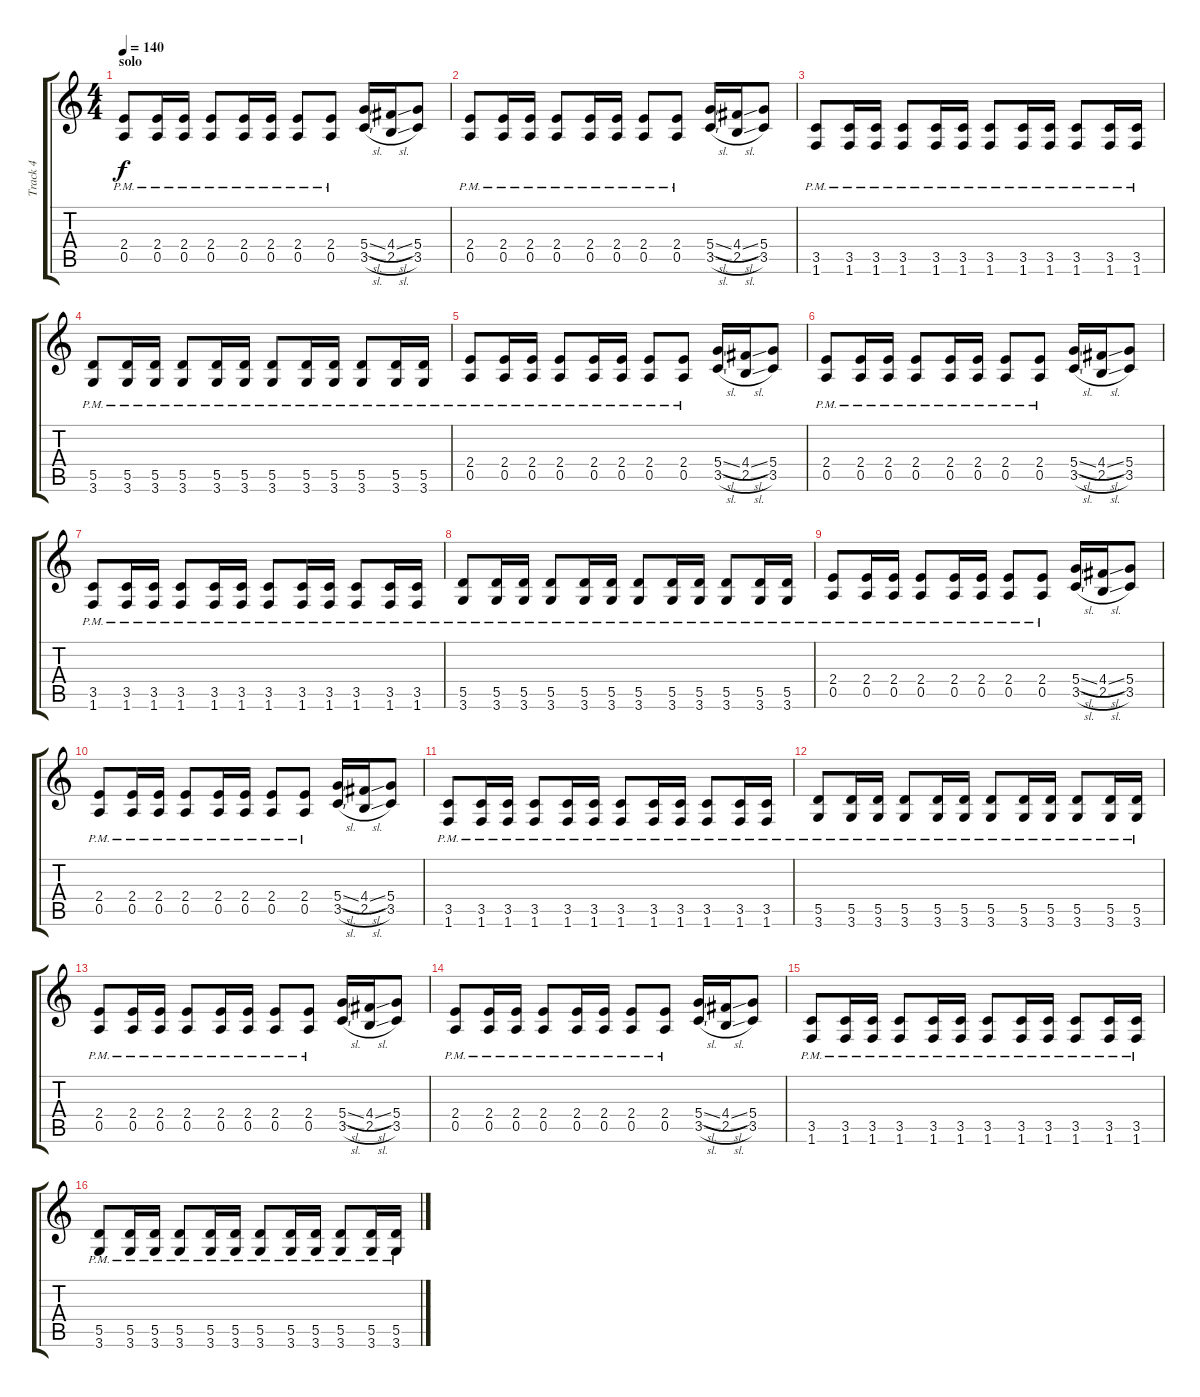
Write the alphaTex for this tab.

\track ("Track 4" "Track 4") {instrument distortionguitar}
\staff {score tabs}
\tuning (E4 B3 G3 D3 A2 E2) {hide}
\ts (4 4)
\section ("" "solo")
\tempo 140
\clef g2
\ks c
(2.4{pm} 0.5{pm}).8{dy f} (2.4{pm} 0.5{pm}).16 (2.4{pm} 0.5{pm}).16 (2.4{pm} 0.5{pm}).8 (2.4{pm} 0.5{pm}).16 (2.4{pm} 0.5{pm}).16 (2.4{pm} 0.5{pm}).8 (2.4{pm} 0.5{pm}).8 (5.4{sl} 3.5{sl}).16 (4.4{sl} 2.5{sl}).16 (5.4 3.5).8 |
(2.4{pm} 0.5{pm}).8 (2.4{pm} 0.5{pm}).16 (2.4{pm} 0.5{pm}).16 (2.4{pm} 0.5{pm}).8 (2.4{pm} 0.5{pm}).16 (2.4{pm} 0.5{pm}).16 (2.4{pm} 0.5{pm}).8 (2.4{pm} 0.5{pm}).8 (5.4{sl} 3.5{sl}).16 (4.4{sl} 2.5{sl}).16 (5.4 3.5).8 |
(3.5{pm} 1.6{pm}).8 (3.5{pm} 1.6{pm}).16 (3.5{pm} 1.6{pm}).16 (3.5{pm} 1.6{pm}).8 (3.5{pm} 1.6{pm}).16 (3.5{pm} 1.6{pm}).16 (3.5{pm} 1.6{pm}).8 (3.5{pm} 1.6{pm}).16 (3.5{pm} 1.6{pm}).16 (3.5{pm} 1.6{pm}).8 (3.5{pm} 1.6{pm}).16 (3.5{pm} 1.6{pm}).16 |
(5.5{pm} 3.6{pm}).8 (5.5{pm} 3.6{pm}).16 (5.5{pm} 3.6{pm}).16 (5.5{pm} 3.6{pm}).8 (5.5{pm} 3.6{pm}).16 (5.5{pm} 3.6{pm}).16 (5.5{pm} 3.6{pm}).8 (5.5{pm} 3.6{pm}).16 (5.5{pm} 3.6{pm}).16 (5.5{pm} 3.6{pm}).8 (5.5{pm} 3.6{pm}).16 (5.5{pm} 3.6{pm}).16 |
(2.4{pm} 0.5{pm}).8 (2.4{pm} 0.5{pm}).16 (2.4{pm} 0.5{pm}).16 (2.4{pm} 0.5{pm}).8 (2.4{pm} 0.5{pm}).16 (2.4{pm} 0.5{pm}).16 (2.4{pm} 0.5{pm}).8 (2.4{pm} 0.5{pm}).8 (5.4{sl} 3.5{sl}).16 (4.4{sl} 2.5{sl}).16 (5.4 3.5).8 |
(2.4{pm} 0.5{pm}).8 (2.4{pm} 0.5{pm}).16 (2.4{pm} 0.5{pm}).16 (2.4{pm} 0.5{pm}).8 (2.4{pm} 0.5{pm}).16 (2.4{pm} 0.5{pm}).16 (2.4{pm} 0.5{pm}).8 (2.4{pm} 0.5{pm}).8 (5.4{sl} 3.5{sl}).16 (4.4{sl} 2.5{sl}).16 (5.4 3.5).8 |
(3.5{pm} 1.6{pm}).8 (3.5{pm} 1.6{pm}).16 (3.5{pm} 1.6{pm}).16 (3.5{pm} 1.6{pm}).8 (3.5{pm} 1.6{pm}).16 (3.5{pm} 1.6{pm}).16 (3.5{pm} 1.6{pm}).8 (3.5{pm} 1.6{pm}).16 (3.5{pm} 1.6{pm}).16 (3.5{pm} 1.6{pm}).8 (3.5{pm} 1.6{pm}).16 (3.5{pm} 1.6{pm}).16 |
(5.5{pm} 3.6{pm}).8 (5.5{pm} 3.6{pm}).16 (5.5{pm} 3.6{pm}).16 (5.5{pm} 3.6{pm}).8 (5.5{pm} 3.6{pm}).16 (5.5{pm} 3.6{pm}).16 (5.5{pm} 3.6{pm}).8 (5.5{pm} 3.6{pm}).16 (5.5{pm} 3.6{pm}).16 (5.5{pm} 3.6{pm}).8 (5.5{pm} 3.6{pm}).16 (5.5{pm} 3.6{pm}).16 |
(2.4{pm} 0.5{pm}).8 (2.4{pm} 0.5{pm}).16 (2.4{pm} 0.5{pm}).16 (2.4{pm} 0.5{pm}).8 (2.4{pm} 0.5{pm}).16 (2.4{pm} 0.5{pm}).16 (2.4{pm} 0.5{pm}).8 (2.4{pm} 0.5{pm}).8 (5.4{sl} 3.5{sl}).16 (4.4{sl} 2.5{sl}).16 (5.4 3.5).8 |
(2.4{pm} 0.5{pm}).8 (2.4{pm} 0.5{pm}).16 (2.4{pm} 0.5{pm}).16 (2.4{pm} 0.5{pm}).8 (2.4{pm} 0.5{pm}).16 (2.4{pm} 0.5{pm}).16 (2.4{pm} 0.5{pm}).8 (2.4{pm} 0.5{pm}).8 (5.4{sl} 3.5{sl}).16 (4.4{sl} 2.5{sl}).16 (5.4 3.5).8 |
(3.5{pm} 1.6{pm}).8 (3.5{pm} 1.6{pm}).16 (3.5{pm} 1.6{pm}).16 (3.5{pm} 1.6{pm}).8 (3.5{pm} 1.6{pm}).16 (3.5{pm} 1.6{pm}).16 (3.5{pm} 1.6{pm}).8 (3.5{pm} 1.6{pm}).16 (3.5{pm} 1.6{pm}).16 (3.5{pm} 1.6{pm}).8 (3.5{pm} 1.6{pm}).16 (3.5{pm} 1.6{pm}).16 |
(5.5{pm} 3.6{pm}).8 (5.5{pm} 3.6{pm}).16 (5.5{pm} 3.6{pm}).16 (5.5{pm} 3.6{pm}).8 (5.5{pm} 3.6{pm}).16 (5.5{pm} 3.6{pm}).16 (5.5{pm} 3.6{pm}).8 (5.5{pm} 3.6{pm}).16 (5.5{pm} 3.6{pm}).16 (5.5{pm} 3.6{pm}).8 (5.5{pm} 3.6{pm}).16 (5.5{pm} 3.6{pm}).16 |
(2.4{pm} 0.5{pm}).8 (2.4{pm} 0.5{pm}).16 (2.4{pm} 0.5{pm}).16 (2.4{pm} 0.5{pm}).8 (2.4{pm} 0.5{pm}).16 (2.4{pm} 0.5{pm}).16 (2.4{pm} 0.5{pm}).8 (2.4{pm} 0.5{pm}).8 (5.4{sl} 3.5{sl}).16 (4.4{sl} 2.5{sl}).16 (5.4 3.5).8 |
(2.4{pm} 0.5{pm}).8 (2.4{pm} 0.5{pm}).16 (2.4{pm} 0.5{pm}).16 (2.4{pm} 0.5{pm}).8 (2.4{pm} 0.5{pm}).16 (2.4{pm} 0.5{pm}).16 (2.4{pm} 0.5{pm}).8 (2.4{pm} 0.5{pm}).8 (5.4{sl} 3.5{sl}).16 (4.4{sl} 2.5{sl}).16 (5.4 3.5).8 |
(3.5{pm} 1.6{pm}).8 (3.5{pm} 1.6{pm}).16 (3.5{pm} 1.6{pm}).16 (3.5{pm} 1.6{pm}).8 (3.5{pm} 1.6{pm}).16 (3.5{pm} 1.6{pm}).16 (3.5{pm} 1.6{pm}).8 (3.5{pm} 1.6{pm}).16 (3.5{pm} 1.6{pm}).16 (3.5{pm} 1.6{pm}).8 (3.5{pm} 1.6{pm}).16 (3.5{pm} 1.6{pm}).16 |
(5.5{pm} 3.6{pm}).8 (5.5{pm} 3.6{pm}).16 (5.5{pm} 3.6{pm}).16 (5.5{pm} 3.6{pm}).8 (5.5{pm} 3.6{pm}).16 (5.5{pm} 3.6{pm}).16 (5.5{pm} 3.6{pm}).8 (5.5{pm} 3.6{pm}).16 (5.5{pm} 3.6{pm}).16 (5.5{pm} 3.6{pm}).8 (5.5{pm} 3.6{pm}).16 (5.5{pm} 3.6{pm}).16
